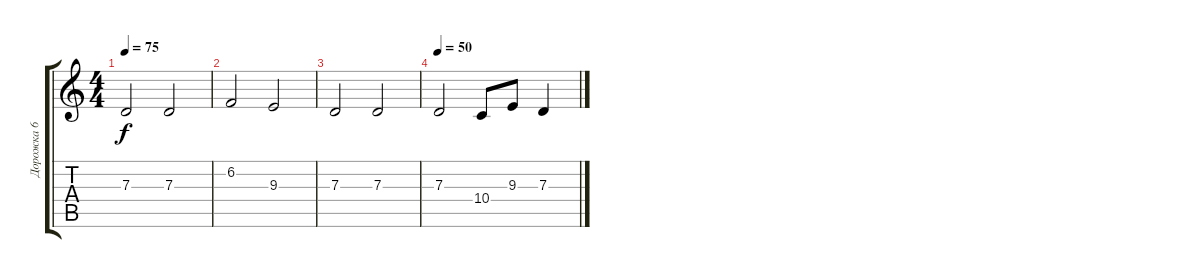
\track ("Дорожка 6" "Дорожка 6") {instrument fx7echoes}
\staff {score tabs}
\tuning (E4 B3 G3 D3 A2 E2) {hide}
\ts (4 4)
\tempo 75
\clef g2
\ks c
7.3.2{dy f} 7.3.2 |
6.2.2 9.3.2 |
7.3.2 7.3.2 |
\tempo 50
7.3.2 10.4.8 9.3.8 7.3.4
